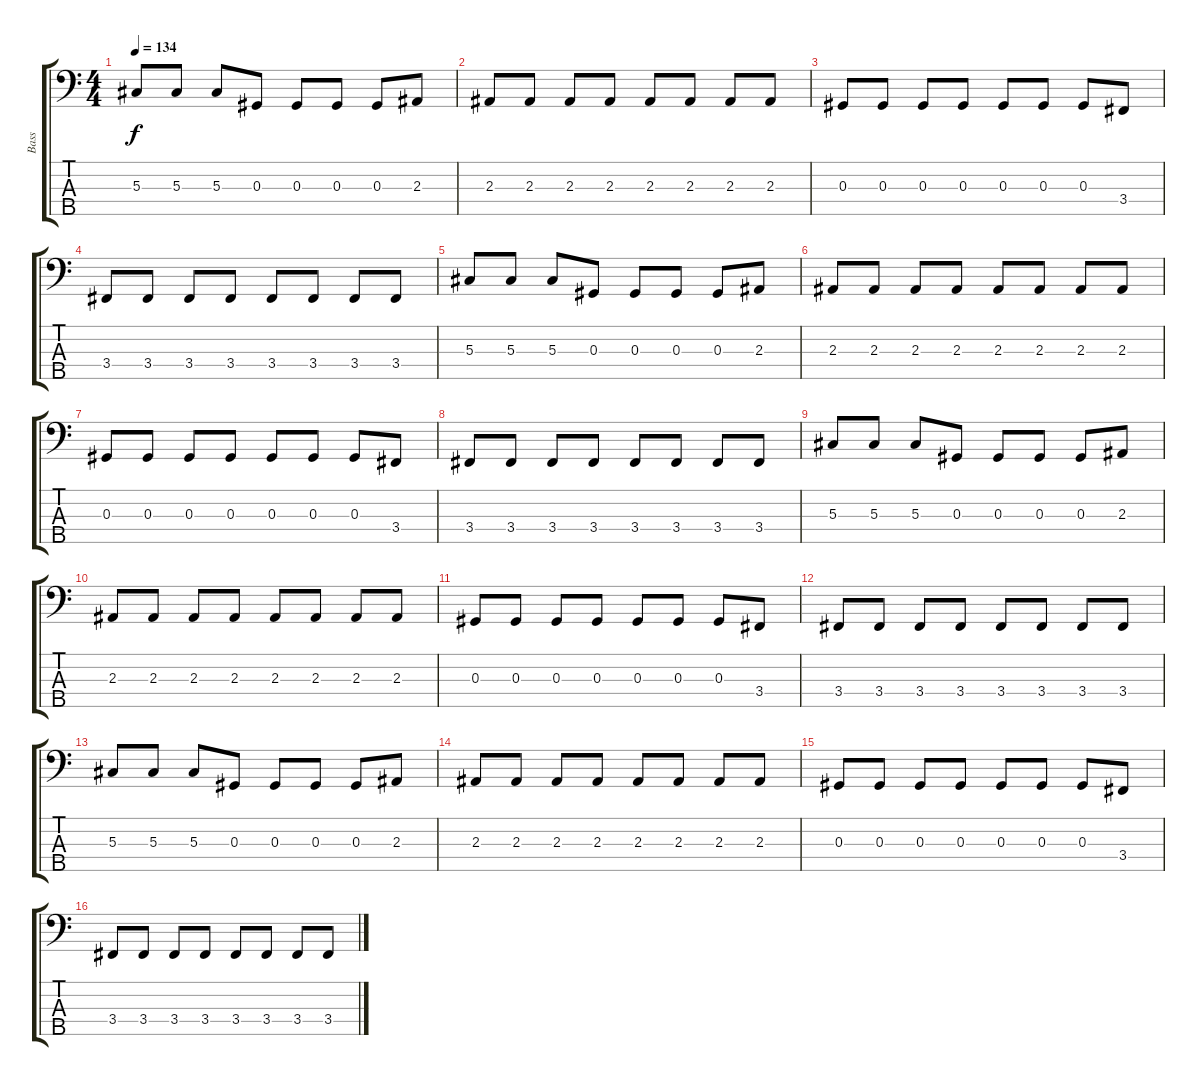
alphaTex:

\track ("Bass" "Bass") {instrument electricbasspick}
\staff {score tabs}
\tuning (Gb2 Db2 Ab1 Eb1 Bb0) {hide}
\ts (4 4)
\tempo 134
\clef f4
\ks c
5.3.8{dy f} 5.3.8 5.3.8 0.3.8 0.3.8 0.3.8 0.3.8 2.3.8 |
2.3.8 2.3.8 2.3.8 2.3.8 2.3.8 2.3.8 2.3.8 2.3.8 |
0.3.8 0.3.8 0.3.8 0.3.8 0.3.8 0.3.8 0.3.8 3.4.8 |
3.4.8 3.4.8 3.4.8 3.4.8 3.4.8 3.4.8 3.4.8 3.4.8 |
5.3.8 5.3.8 5.3.8 0.3.8 0.3.8 0.3.8 0.3.8 2.3.8 |
2.3.8 2.3.8 2.3.8 2.3.8 2.3.8 2.3.8 2.3.8 2.3.8 |
0.3.8 0.3.8 0.3.8 0.3.8 0.3.8 0.3.8 0.3.8 3.4.8 |
3.4.8 3.4.8 3.4.8 3.4.8 3.4.8 3.4.8 3.4.8 3.4.8 |
5.3.8 5.3.8 5.3.8 0.3.8 0.3.8 0.3.8 0.3.8 2.3.8 |
2.3.8 2.3.8 2.3.8 2.3.8 2.3.8 2.3.8 2.3.8 2.3.8 |
0.3.8 0.3.8 0.3.8 0.3.8 0.3.8 0.3.8 0.3.8 3.4.8 |
3.4.8 3.4.8 3.4.8 3.4.8 3.4.8 3.4.8 3.4.8 3.4.8 |
5.3.8 5.3.8 5.3.8 0.3.8 0.3.8 0.3.8 0.3.8 2.3.8 |
2.3.8 2.3.8 2.3.8 2.3.8 2.3.8 2.3.8 2.3.8 2.3.8 |
0.3.8 0.3.8 0.3.8 0.3.8 0.3.8 0.3.8 0.3.8 3.4.8 |
3.4.8 3.4.8 3.4.8 3.4.8 3.4.8 3.4.8 3.4.8 3.4.8
